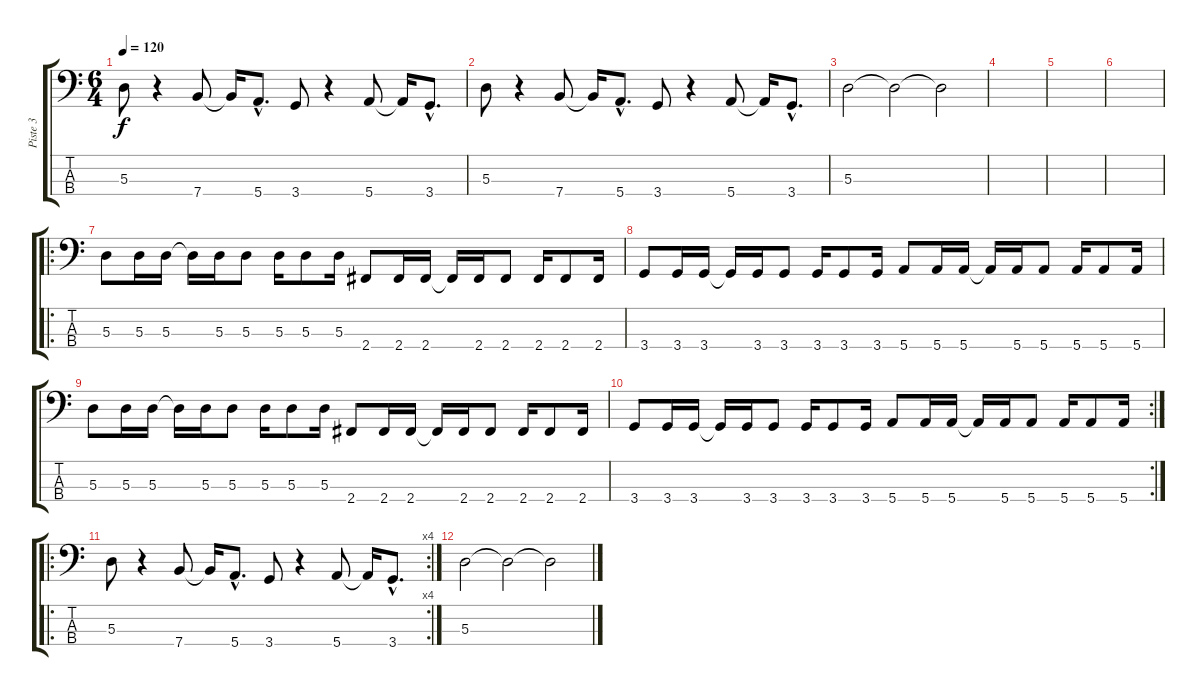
\track ("Piste 3" "Piste 3") {instrument electricbasspick}
\staff {score tabs}
\tuning (G2 D2 A1 E1) {hide}
\ts (6 4)
\tempo 120
\clef f4
\ks c
5.3.8{dy f} r.4 7.4.8 7.4{t}.16 5.4{hac}.8{d} 3.4.8 r.4 5.4.8 5.4{t}.16 3.4{hac}.8{d} |
5.3.8 r.4 7.4.8 7.4{t}.16 5.4{hac}.8{d} 3.4.8 r.4 5.4.8 5.4{t}.16 3.4{hac}.8{d} |
5.3.2 5.3{t}.2 5.3{t}.2 |
|
|
|
\ro
5.3.8 5.3.16 5.3.16 5.3{t}.16 5.3.16 5.3.8 5.3.16 5.3.8 5.3.16 2.4.8 2.4.16 2.4.16 2.4{t}.16 2.4.16 2.4.8 2.4.16 2.4.8 2.4.16 |
3.4.8 3.4.16 3.4.16 3.4{t}.16 3.4.16 3.4.8 3.4.16 3.4.8 3.4.16 5.4.8 5.4.16 5.4.16 5.4{t}.16 5.4.16 5.4.8 5.4.16 5.4.8 5.4.16 |
5.3.8 5.3.16 5.3.16 5.3{t}.16 5.3.16 5.3.8 5.3.16 5.3.8 5.3.16 2.4.8 2.4.16 2.4.16 2.4{t}.16 2.4.16 2.4.8 2.4.16 2.4.8 2.4.16 |
\rc 2
3.4.8 3.4.16 3.4.16 3.4{t}.16 3.4.16 3.4.8 3.4.16 3.4.8 3.4.16 5.4.8 5.4.16 5.4.16 5.4{t}.16 5.4.16 5.4.8 5.4.16 5.4.8 5.4.16 |
\ro
\rc 4
5.3.8 r.4 7.4.8 7.4{t}.16 5.4{hac}.8{d} 3.4.8 r.4 5.4.8 5.4{t}.16 3.4{hac}.8{d} |
5.3.2 5.3{t}.2 5.3{t}.2
